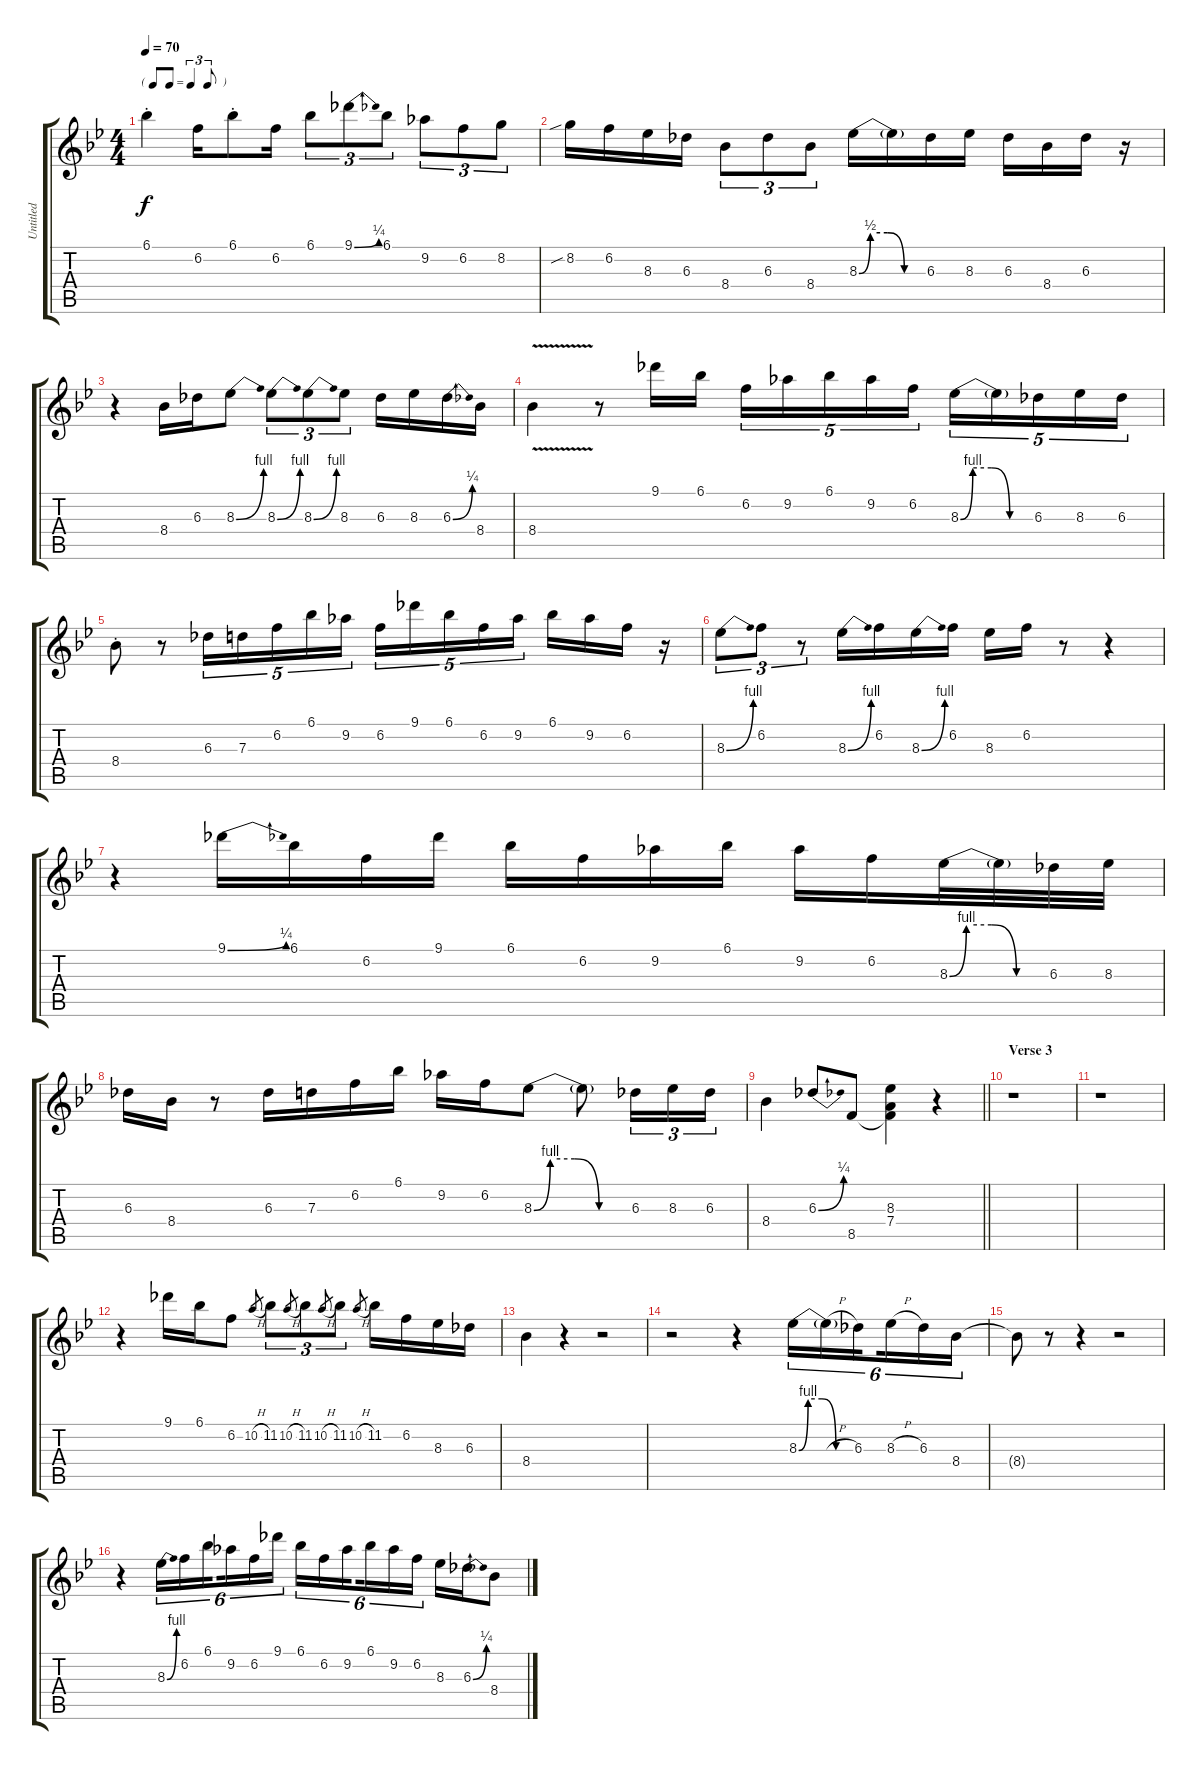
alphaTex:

\track ("Untitled" "Untitled") {instrument electricguitarjazz}
\staff {score tabs}
\tuning (E4 B3 G3 D3 A2 E2) {hide}
\ts (4 4)
\tf triplet8th
\tempo 70
\clef g2
\ks bb
6.1{st}.4{dy f} 6.2.16 6.1{st}.8 6.2.16 6.1.8{tu (3 2)} 9.1{be (bend 0 0 60 1)}.8{tu (3 2)} 6.1.8{tu (3 2)} 9.2.8{tu (3 2)} 6.2.8{tu (3 2)} 8.2.8{tu (3 2)} |
8.2{sib}.16 6.2.16 8.3.16 6.3.16 8.4.8{tu (3 2)} 6.3.8{tu (3 2)} 8.4.8{tu (3 2)} 8.3{be (custom 0 0 10 2 25 2 40 0 60 0)}.16 8.3{t}.16 6.3.16 8.3.16 6.3.16 8.4.16 6.3.16 r.16 |
r.4 8.4.16 6.3.16 8.3{be (bend 0 0 60 4)}.8 8.3{be (bend 0 0 60 4)}.8{tu (3 2)} 8.3{be (bend 0 0 60 4)}.8{tu (3 2)} 8.3.8{tu (3 2)} 6.3.16 8.3.16 6.3{be (bend 0 0 60 1)}.16 8.4.16 |
8.4{v}.4 r.8 9.1.16 6.1.16 6.2.16{tu (5 4)} 9.2.16{tu (5 4)} 6.1.16{tu (5 4)} 9.2.16{tu (5 4)} 6.2.16{tu (5 4)} 8.3{be (custom 0 0 10 4 25 4 40 0 60 0)}.16{tu (5 4)} 8.3{t}.16{tu (5 4)} 6.3.16{tu (5 4)} 8.3.16{tu (5 4)} 6.3.16{tu (5 4)} |
8.4{st}.8 r.8 6.3.16{tu (5 4)} 7.3.16{tu (5 4)} 6.2.16{tu (5 4)} 6.1.16{tu (5 4)} 9.2.16{tu (5 4)} 6.2.16{tu (5 4)} 9.1.16{tu (5 4)} 6.1.16{tu (5 4)} 6.2.16{tu (5 4)} 9.2.16{tu (5 4)} 6.1.16 9.2.16 6.2.16 r.16 |
8.3{be (bend 0 0 60 4)}.8{tu (3 2)} 6.2.8{tu (3 2)} r.8{tu (3 2)} 8.3{be (bend 0 0 60 4)}.16 6.2.16 8.3{be (bend 0 0 60 4)}.16 6.2.16 8.3.16 6.2.16 r.8 r.4 |
r.4 9.1{be (bend 0 0 60 1)}.16 6.1.16 6.2.16 9.1.16 6.1.16 6.2.16 9.2.16 6.1.16 9.2.16 6.2.16 8.3{be (custom 0 0 10 4 25 4 40 0 60 0)}.32 8.3{t}.32 6.3.32 8.3.32 |
6.3.16 8.4.16 r.8 6.3.16 7.3.16 6.2.16 6.1.16 9.2.16 6.2.16 8.3{be (custom 0 0 10 4 25 4 40 0 60 0)}.8 8.3{t}.8 6.3.16{tu (3 2)} 8.3.16{tu (3 2)} 6.3.16{tu (3 2)} |
\barLineRight lightlight
8.4.4 6.3{be (bend 0 0 60 1)}.8 8.5.8 (8.3 7.4 8.5{t}).4 r.4 |
\section ("" "Verse 3")
r.1 |
r.1 |
r.4 9.1.16 6.1.16 6.2.8 10.2{h}.8{gr} 11.2.8{tu (3 2)} 10.2{h}.8{gr} 11.2.8{tu (3 2)} 10.2{h}.8{gr} 11.2.8{tu (3 2)} 10.2{h}.8{gr} 11.2.16 6.2.16 8.3.16 6.3.16 |
8.4.4 r.4 r.2 |
r.2 r.4 8.3{be (custom 0 0 10 4 25 4 40 0 60 0)}.16{tu (6 4)} 8.3{h t}.16{tu (6 4)} 6.3.16{tu (6 4) beam splitsecondary} 8.3{h}.16{tu (6 4)} 6.3.16{tu (6 4)} 8.4.16{tu (6 4)} |
8.4{t}.8 r.8 r.4 r.2 |
r.4 8.3{be (bend 0 0 60 4)}.16{tu (6 4)} 6.2.16{tu (6 4)} 6.1.16{tu (6 4) beam splitsecondary} 9.2.16{tu (6 4)} 6.2.16{tu (6 4)} 9.1.16{tu (6 4)} 6.1.16{tu (6 4)} 6.2.16{tu (6 4)} 9.2.16{tu (6 4) beam splitsecondary} 6.1.16{tu (6 4)} 9.2.16{tu (6 4)} 6.2.16{tu (6 4)} 8.3.16 6.3{be (bend 0 0 60 1)}.16 8.4.8
